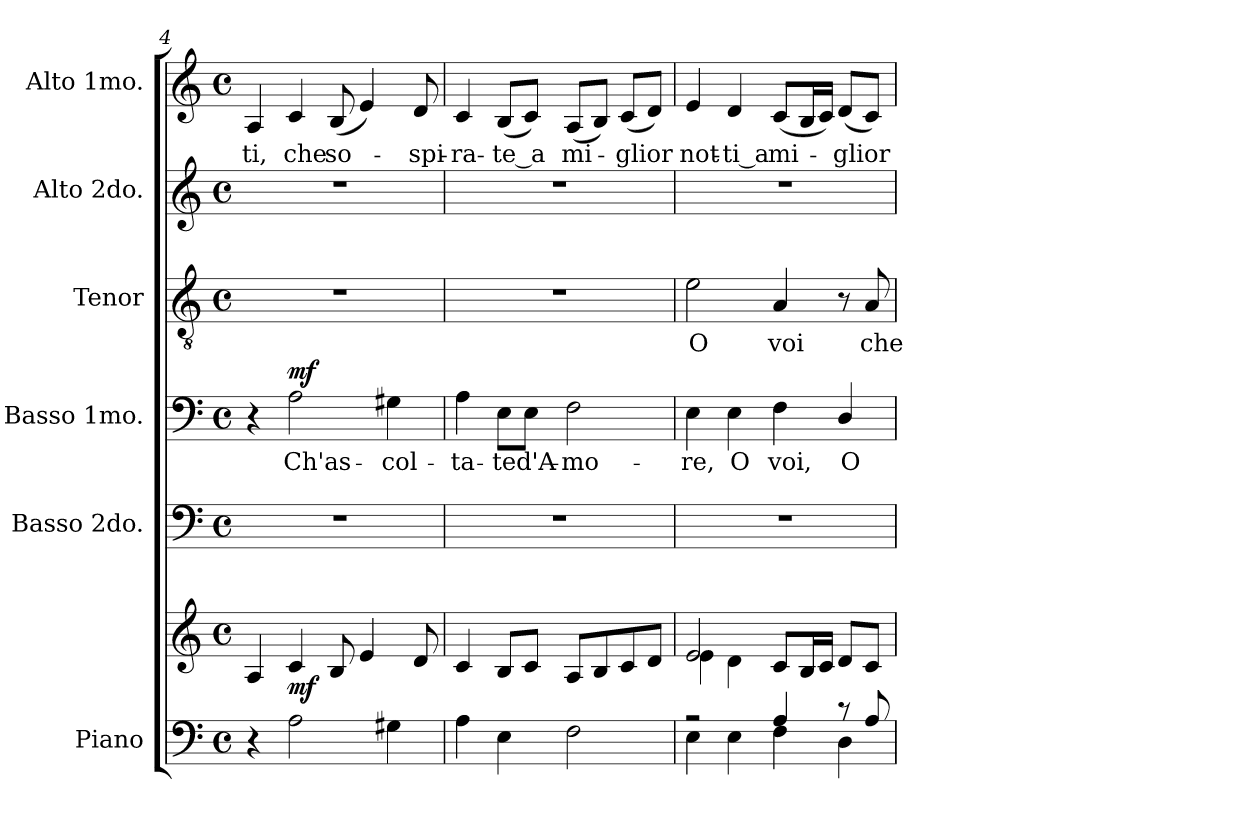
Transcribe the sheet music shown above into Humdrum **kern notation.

**kern	**kern	**dynam	**kern	**kern	**text	**dynam	**kern	**text	**kern	**kern	**text
*part6	*part6	*part6	*part5	*part4	*part4	*part4	*part3	*part3	*part2	*part1	*part1
*staff7	*staff6	*staff6/7	*staff5	*staff4	*staff4	*staff4	*staff3	*staff3	*staff2	*staff1	*staff1
*I"Piano	*	*	*I"Basso 2do.	*I"Basso 1mo.	*	*	*I"Tenor	*	*I"Alto 2do.	*I"Alto 1mo.	*
*I'Pno.	*	*	*I'B.	*I'B.	*	*	*I'T.	*	*I'A.	*I'A.	*
*clefF4	*clefG2	*	*clefF4	*clefF4	*	*	*clefGv2	*	*clefG2	*clefG2	*
*	*	*	*	*	*	*	*ITrd7c12	*	*	*	*
*k[]	*k[]	*	*k[]	*k[]	*	*	*k[]	*	*k[]	*k[]	*
*C:	*C:	*	*C:	*C:	*	*	*C:	*	*C:	*C:	*
*M4/4	*M4/4	*	*M4/4	*M4/4	*	*	*M4/4	*	*M4/4	*M4/4	*
*met(c)	*met(c)	*	*met(c)	*met(c)	*	*	*met(c)	*	*met(c)	*met(c)	*
=4	=4	=4	=4	=4	=4	=4	=4	=4	=4	=4	=4
!	!	!	!	!	!	!	!	!	!	!	!LO:LY:b:color=#000000
4r	4Ai/	.	1r	4r	.	.	1r	.	1r	4Ai/	-ti,
!	!	!	!	!	!LO:LY:b:color=#000000	!	!	!	!	!	!
!	!	!	!	!	!	!	!	!	!	!	!LO:LY:b:color=#000000
2Ai\	4ci/	mf	.	2Ai\	Ch'as-	mf	.	.	.	4ci/	che
!	!	!	!	!	!	!	!	!	!	!	!LO:LY:b:color=#000000
.	8Bi/	.	.	.	.	.	.	.	.	(8Bi/	so-
.	4ei/	.	.	.	.	.	.	.	.	4ei/)	.
!	!	!	!	!	!LO:LY:b:color=#000000	!	!	!	!	!	!
4G#Xi\	.	.	.	4G#Xi\	-col-	.	.	.	.	.	.
!	!	!	!	!	!	!	!	!	!	!	!LO:LY:b:color=#000000
.	8di/	.	.	.	.	.	.	.	.	8di/	-spi-
=5	=5	=5	=5	=5	=5	=5	=5	=5	=5	=5	=5
!	!	!	!	!	!LO:LY:b:color=#000000	!	!	!	!	!	!
!	!	!	!	!	!	!	!	!	!	!	!LO:LY:b:color=#000000
4Ai\	4ci/	.	1r	4Ai\	-ta-	.	1r	.	1r	4ci/	-ra-
!	!	!	!	!	!LO:LY:b:color=#000000	!	!	!	!	!	!
!	!	!	!	!	!	!	!	!	!	!	!LO:LY:b:color=#000000
4Ei\	8Bi/L	.	.	8Ei\L	-te	.	.	.	.	(8Bi/L	-te_a
!	!	!	!	!	!LO:LY:b:color=#000000	!	!	!	!	!	!
.	8ci/J	.	.	8Ei\J	d'A-	.	.	.	.	8ci/J)	.
!	!	!	!	!	!LO:LY:b:color=#000000	!	!	!	!	!	!
!	!	!	!	!	!	!	!	!	!	!	!LO:LY:b:color=#000000
2Fi\	8Ai/L	.	.	2Fi\	-mo-	.	.	.	.	(8Ai/L	mi-
.	8Bi/	.	.	.	.	.	.	.	.	8Bi/J)	.
!	!	!	!	!	!	!	!	!	!	!	!LO:LY:b:color=#000000
.	8ci/	.	.	.	.	.	.	.	.	(8ci/L	-glior
.	8di/J	.	.	.	.	.	.	.	.	8di/J)	.
!!LO:LB:g=z
=6	=6	=6	=6	=6	=6	=6	=6	=6	=6	=6	=6
*^	*^	*	*	*	*	*	*	*	*	*	*
!	!	!	!	!	!	!	!LO:LY:b:color=#000000	!	!	!	!	!	!
!	!	!	!	!	!	!	!	!	!	!LO:LY:b:color=#000000	!	!	!
!	!	!	!	!	!	!	!	!	!	!	!	!	!LO:LY:b:color=#000000
2r	4Ei\	2ei/	4ei\	.	1r	4Ei\	-re,	.	2Ei\	O	1r	4ei/	not-
!	!	!	!	!	!	!	!LO:LY:b:color=#000000	!	!	!	!	!	!
!	!	!	!	!	!	!	!	!	!	!	!	!	!LO:LY:b:color=#000000
.	4Ei\	.	4di\	.	.	4Ei\	O	.	.	.	.	4di/	-ti_a
!	!	!	!	!	!	!	!LO:LY:b:color=#000000	!	!	!	!	!	!
!	!	!	!	!	!	!	!	!	!	!LO:LY:b:color=#000000	!	!	!
!	!	!	!	!	!	!	!	!	!	!	!	!	!LO:LY:b:color=#000000
4Ai/	4Fi\	2ryy	8ci/L	.	.	4Fi\	voi,	.	4AAi/	voi	.	(8ci/L	mi-
.	.	.	16Bi/L	.	.	.	.	.	.	.	.	16Bi/L	.
.	.	.	16ci/JJ	.	.	.	.	.	.	.	.	16ci/JJ)	.
!	!	!	!	!	!	!	!LO:LY:b:color=#000000	!	!	!	!	!	!
!	!	!	!	!	!	!	!	!	!	!	!	!	!LO:LY:b:color=#000000
8r	4Di\	.	8di/L	.	.	4Di/	O	.	8r	.	.	(8di/L	-glior
!	!	!	!	!	!	!	!	!	!	!LO:LY:b:color=#000000	!	!	!
8Ai/	.	.	8ci/J	.	.	.	.	.	8AAi/	che	.	8ci/J)	.
*v	*v	*	*	*	*	*	*	*	*	*	*	*	*
*	*v	*v	*	*	*	*	*	*	*	*	*	*
=	=	=	=	=	=	=	=	=	=	=	=
*-	*-	*-	*-	*-	*-	*-	*-	*-	*-	*-	*-
